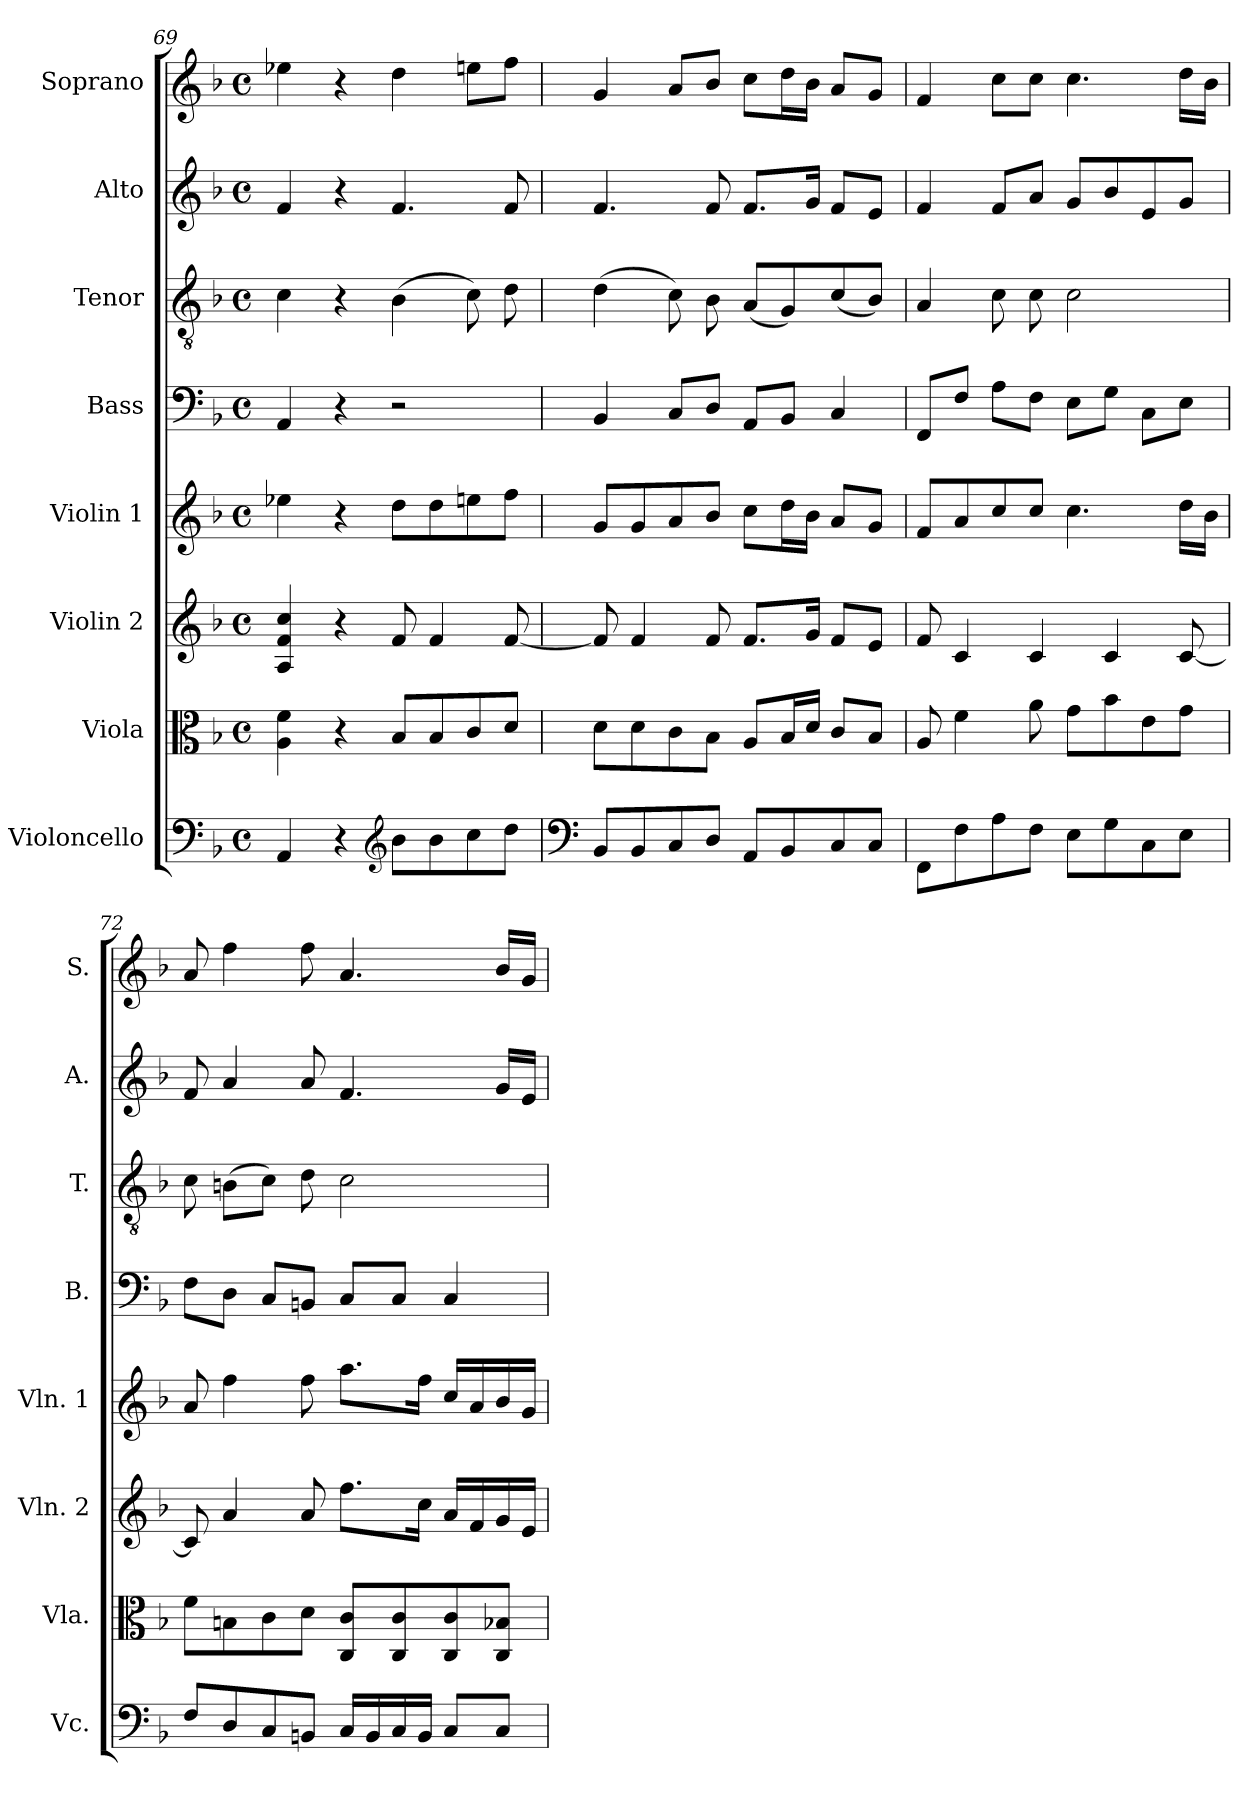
**kern	**kern	**kern	**kern	**kern	**kern	**kern	**kern
*part8	*part7	*part6	*part5	*part4	*part3	*part2	*part1
*staff8	*staff7	*staff6	*staff5	*staff4	*staff3	*staff2	*staff1
*I"Violoncello	*I"Viola	*I"Violin 2	*I"Violin 1	*I"Bass	*I"Tenor	*I"Alto	*I"Soprano
*I'Vc.	*I'Vla.	*I'Vln. 2	*I'Vln. 1	*I'B.	*I'T.	*I'A.	*I'S.
*clefF4	*clefC3	*clefG2	*clefG2	*clefF4	*clefGv2	*clefG2	*clefG2
*	*	*	*	*	*ITrd7c12	*	*
*k[b-]	*k[b-]	*k[b-]	*k[b-]	*k[b-]	*k[b-]	*k[b-]	*k[b-]
*F:	*F:	*F:	*F:	*F:	*F:	*F:	*F:
*M4/4	*M4/4	*M4/4	*M4/4	*M4/4	*M4/4	*M4/4	*M4/4
*met(c)	*met(c)	*met(c)	*met(c)	*met(c)	*met(c)	*met(c)	*met(c)
=69	=69	=69	=69	=69	=69	=69	=69
4AAi/	4Ai\ 4fi	4Ai/ 4fi 4cci	4ee-Xi\	4AAi/	4Ci\	4fi/	4ee-Xi\
4r	4r	4r	4r	4r	4r	4r	4r
*clefG2	*	*	*	*	*	*	*
8b-i\L	8B-i/L	8fi/	8ddi\L	2r	(4BB-i\	4.fi/	4ddi\
8b-i\	8B-i/	4fi/	8ddi\	.	.	.	.
8cci\	8ci/	.	8eeni\	.	8Ci\)	.	8eeni\L
8ddi\J	8di/J	[<8fi/	8ffi\J	.	8Di\	8fi/	8ffi\J
!!LO:PB:g=z
=70	=70	=70	=70	=70	=70	=70	=70
*clefF4	*	*	*	*	*	*	*
8BB-i/L	8di\L	8fi/]	8gi/L	4BB-i/	(4Di\	4.fi/	4gi/
8BB-i/	8di\	4fi/	8gi/	.	.	.	.
8Ci/	8ci\	.	8ai/	8Ci/L	8Ci\)	.	8ai/L
8Di/J	8B-i\J	8fi/	8b-i/J	8Di/J	8BB-i\	8fi/	8b-i/J
8AAi/L	8Ai/L	8.fi/L	8cci\L	8AAi/L	(8AAi/L	8.fi/L	8cci\L
8BB-i/	16B-i/L	.	16ddi\L	8BB-i/J	8GGi/)	.	16ddi\L
.	16di/JJ	16gi/Jk	16b-i\JJ	.	.	16gi/Jk	16b-i\JJ
8Ci/	8ci/L	8fi/L	8ai/L	4Ci/	(8Ci/	8fi/L	8ai/L
8Ci/J	8B-i/J	8ei/J	8gi/J	.	8BB-i/J)	8ei/J	8gi/J
=71	=71	=71	=71	=71	=71	=71	=71
8FFi\L	8Ai/	8fi/	8fi/L	8FFi/L	4AAi/	4fi/	4fi/
8Fi\	4fi\	4ci/	8ai/	8Fi/J	.	.	.
8Ai\	.	.	8cci/	8Ai\L	8Ci\	8fi/L	8cci\L
8Fi\J	8ai\	4ci/	8cci/J	8Fi\J	8Ci\	8ai/J	8cci\J
8Ei\L	8gi\L	.	4.cci\	8Ei\L	2Ci\	8gi/L	4.cci\
8Gi\	8b-i\	4ci/	.	8Gi\J	.	8b-i/	.
8Ci\	8ei\	.	.	8Ci\L	.	8ei/	.
8Ei\J	8gi\J	[<8ci/	16ddi\LL	8Ei\J	.	8gi/J	16ddi\LL
.	.	.	16b-i\JJ	.	.	.	16b-i\JJ
=72	=72	=72	=72	=72	=72	=72	=72
8Fi/L	8fi\L	8ci/]	8ai/	8Fi\L	8Ci\	8fi/	8ai/
8Di/	8Bni\	4ai/	4ffi\	8Di\J	(8BBni\L	4ai/	4ffi\
8Ci/	8ci\	.	.	8Ci/L	8Ci\J)	.	.
8BBni/J	8di\J	8ai/	8ffi\	8BBni/J	8Di\	8ai/	8ffi\
16Ci/LL	8Ci/ 8ciL	8.ffi\L	8.aai\L	8Ci/L	2Ci\	4.fi/	4.ai/
16BBi/	.	.	.	.	.	.	.
16Ci/	8Ci/ 8ci	.	.	8Ci/J	.	.	.
16BBi/JJ	.	16cci\Jk	16ffi\Jk	.	.	.	.
8Ci/L	8Ci/ 8ci	16ai/LL	16cci/LL	4Ci/	.	.	.
.	.	16fi/	16ai/	.	.	.	.
8Ci/J	8Ci/ 8B-XiJ	16gi/	16b-i/	.	.	16gi/LL	16b-i/LL
.	.	16ei/JJ	16gi/JJ	.	.	16ei/JJ	16gi/JJ
=	=	=	=	=	=	=	=
*-	*-	*-	*-	*-	*-	*-	*-
